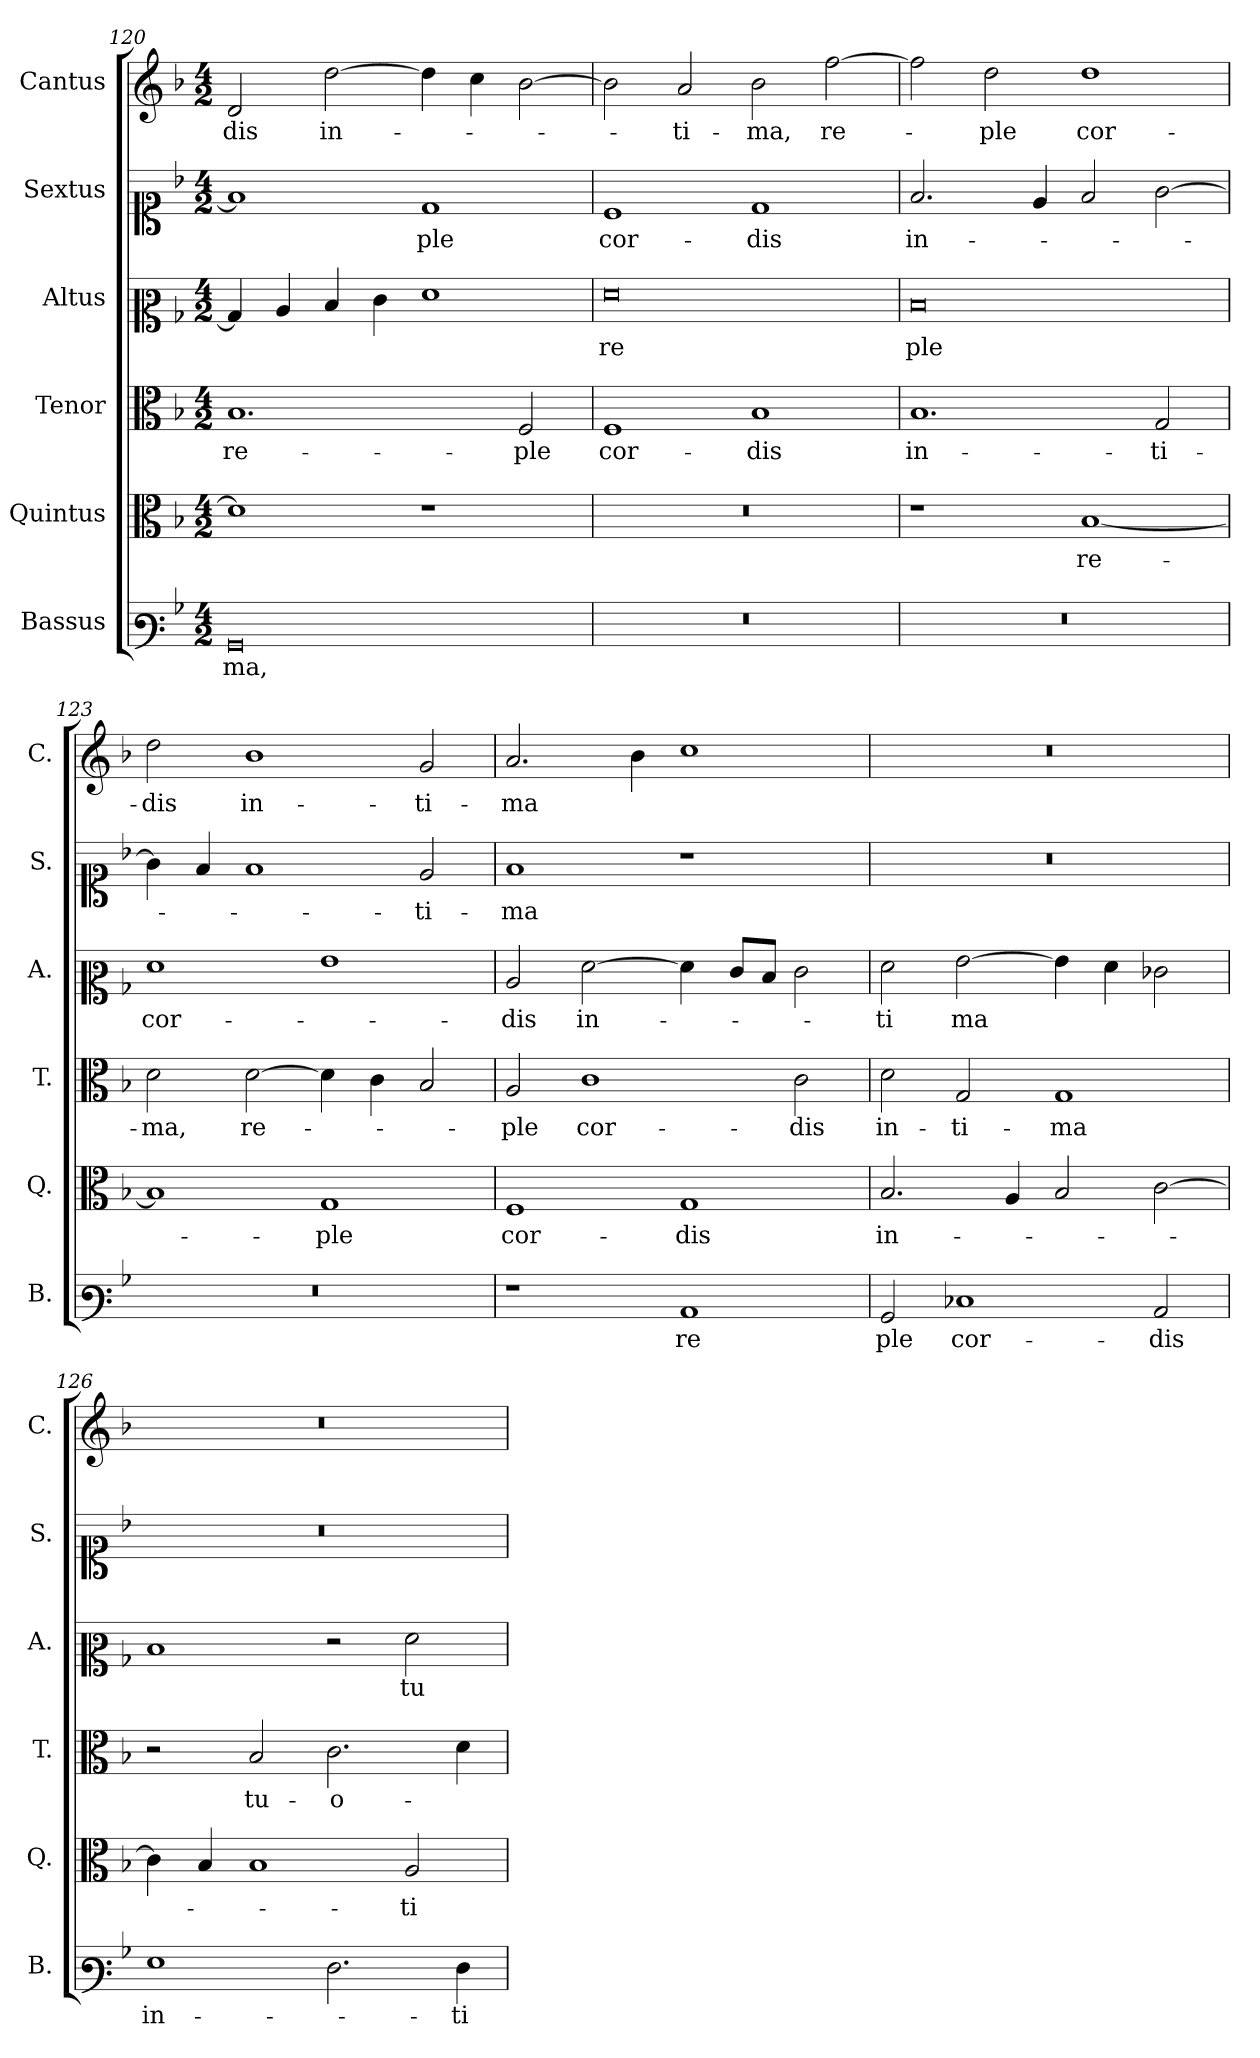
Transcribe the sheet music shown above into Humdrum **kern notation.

**kern	**text	**kern	**text	**kern	**text	**kern	**text	**kern	**text	**kern	**text
*part6	*part6	*part5	*part5	*part4	*part4	*part3	*part3	*part2	*part2	*part1	*part1
*staff6	*staff6	*staff5	*staff5	*staff4	*staff4	*staff3	*staff3	*staff2	*staff2	*staff1	*staff1
*I"Bassus	*	*I"Quintus	*	*I"Tenor	*	*I"Altus	*	*I"Sextus	*	*I"Cantus	*
*I'B.	*	*I'Q.	*	*I'T.	*	*I'A.	*	*I'S.	*	*I'C.	*
*clefF3	*	*clefC3	*	*clefC3	*	*clefC2	*	*clefC1	*	*clefG2	*
*k[b-]	*	*k[b-]	*	*k[b-]	*	*k[b-]	*	*k[b-]	*	*k[b-]	*
*M4/2	*	*M4/2	*	*M4/2	*	*M4/2	*	*M4/2	*	*M4/2	*
=120	=120	=120	=120	=120	=120	=120	=120	=120	=120	=120	=120
!	!LO:LY:b	!	!	!	!LO:LY:b	!	!	!	!	!	!LO:LY:b
0BB-	-ma,	1d]	.	1.B-	re-	4B-/]	.	1f]	.	2d/	-dis
.	.	.	.	.	.	4c/	.	.	.	.	.
!	!	!	!	!	!	!	!	!	!	!	!LO:LY:b
.	.	.	.	.	.	4d/	.	.	.	[2dd\	in-
.	.	.	.	.	.	4e\	.	.	.	.	.
!	!	!	!	!	!	!	!	!	!LO:LY:b	!	!
.	.	1r	.	.	.	1f	.	1d	-ple	4dd\]	.
.	.	.	.	.	.	.	.	.	.	4cc\	.
!	!	!	!	!	!LO:LY:b	!	!	!	!	!	!
.	.	.	.	2F/	-ple	.	.	.	.	[2b-\	.
!!LO:LB:g=z
=121	=121	=121	=121	=121	=121	=121	=121	=121	=121	=121	=121
!	!	!	!	!	!LO:LY:b	!	!LO:LY:b	!	!LO:LY:b	!	!
0r	.	0r	.	1F	cor-	0f	re	1c	cor-	2b-\]	.
!	!	!	!	!	!	!	!	!	!	!	!LO:LY:b
.	.	.	.	.	.	.	.	.	.	2a/	-ti-
!	!	!	!	!	!LO:LY:b	!	!	!	!LO:LY:b	!	!LO:LY:b
.	.	.	.	1B-	-dis	.	.	1d	-dis	2b-\	-ma,
!	!	!	!	!	!	!	!	!	!	!	!LO:LY:b
.	.	.	.	.	.	.	.	.	.	[2ff\	re-
=122	=122	=122	=122	=122	=122	=122	=122	=122	=122	=122	=122
!	!	!	!	!	!LO:LY:b	!	!LO:LY:b	!	!LO:LY:b	!	!
0r	.	1r	.	1.B-	in-	0d	ple	2.f/	in-	2ff\]	.
!	!	!	!	!	!	!	!	!	!	!	!LO:LY:b
.	.	.	.	.	.	.	.	.	.	2dd\	-ple
.	.	.	.	.	.	.	.	4e/	.	.	.
!	!	!	!LO:LY:b	!	!	!	!	!	!	!	!LO:LY:b
.	.	[1B-	re-	.	.	.	.	2f/	.	1dd	cor-
!	!	!	!	!	!LO:LY:b	!	!	!	!	!	!
.	.	.	.	2G/	-ti-	.	.	[2g\	.	.	.
=123	=123	=123	=123	=123	=123	=123	=123	=123	=123	=123	=123
!	!	!	!	!	!LO:LY:b	!	!LO:LY:b	!	!	!	!LO:LY:b
0r	.	1B-]	.	2d\	ma,	1f	cor-	4g\]	.	2dd\	-dis
.	.	.	.	.	.	.	.	4f/	.	.	.
!	!	!	!	!	!LO:LY:b	!	!	!	!	!	!LO:LY:b
.	.	.	.	[2d\	re-	.	.	1f	.	1b-	in-
!	!	!	!LO:LY:b	!	!	!	!	!	!	!	!
.	.	1G	-ple	4d\]	.	1g	.	.	.	.	.
.	.	.	.	4c\	.	.	.	.	.	.	.
!	!	!	!	!	!	!	!	!	!LO:LY:b	!	!LO:LY:b
.	.	.	.	2B-/	.	.	.	2e/	-ti-	2g/	-ti-
=124	=124	=124	=124	=124	=124	=124	=124	=124	=124	=124	=124
!	!	!	!LO:LY:b	!	!LO:LY:b	!	!LO:LY:b	!	!LO:LY:b	!	!LO:LY:b
1r	.	1F	cor-	2A/	-ple	2c/	dis	1f	-ma	2.a/	-ma
!	!	!	!	!	!LO:LY:b	!	!LO:LY:b	!	!	!	!
.	.	.	.	1c	cor-	[2f\	in-	.	.	.	.
.	.	.	.	.	.	.	.	.	.	4b-\	.
!	!LO:LY:b	!	!LO:LY:b	!	!	!	!	!	!	!	!
1C	re	1G	-dis	.	.	4f\]	.	1r	.	1cc	.
.	.	.	.	.	.	8e/L	.	.	.	.	.
.	.	.	.	.	.	8d/J	.	.	.	.	.
!	!	!	!	!	!LO:LY:b	!	!	!	!	!	!
.	.	.	.	2c\	-dis	2e\	.	.	.	.	.
=125	=125	=125	=125	=125	=125	=125	=125	=125	=125	=125	=125
!	!LO:LY:b	!	!LO:LY:b	!	!LO:LY:b	!	!LO:LY:b	!	!	!	!
2BB-/	ple	2.B-/	in-	2d\	in-	2f\	ti	0r	.	0r	.
!	!LO:LY:b	!	!	!	!LO:LY:b	!	!LO:LY:b	!	!	!	!
1E-X	cor-	.	.	2G/	-ti-	[2g\	ma	.	.	.	.
.	.	4A/	.	.	.	.	.	.	.	.	.
!	!	!	!	!	!LO:LY:b	!	!	!	!	!	!
.	.	2B-/	.	1G	-ma	4g\]	.	.	.	.	.
.	.	.	.	.	.	4f\	.	.	.	.	.
!	!LO:LY:b	!	!	!	!	!	!	!	!	!	!
2C/	dis	[2c\	.	.	.	2e-X\	.	.	.	.	.
=126	=126	=126	=126	=126	=126	=126	=126	=126	=126	=126	=126
!	!LO:LY:b	!	!	!	!	!	!	!	!	!	!
1G	in-	4c\]	.	2r	.	1d	.	0r	.	0r	.
.	.	4B-/	.	.	.	.	.	.	.	.	.
!	!	!	!	!	!LO:LY:b	!	!	!	!	!	!
.	.	1B-	.	2B-/	tu-	.	.	.	.	.	.
!	!	!	!	!	!LO:LY:b	!	!	!	!	!	!
2.F\	.	.	.	2.c\	-o-	2r	.	.	.	.	.
!	!	!	!LO:LY:b	!	!	!	!LO:LY:b	!	!	!	!
.	.	2A/	-ti-	.	.	2f\	tu	.	.	.	.
!	!LO:LY:b	!	!	!	!	!	!	!	!	!	!
4F\	-ti-	.	.	4d\	.	.	.	.	.	.	.
=	=	=	=	=	=	=	=	=	=	=	=
*-	*-	*-	*-	*-	*-	*-	*-	*-	*-	*-	*-
